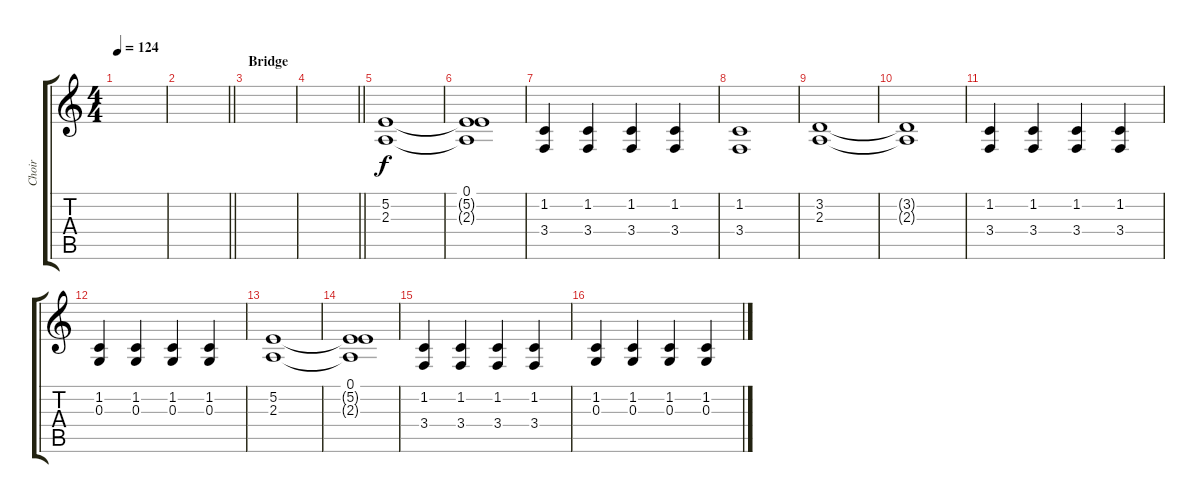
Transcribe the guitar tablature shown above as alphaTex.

\track ("Choir" "Choir") {instrument choiraahs}
\staff {score tabs}
\tuning (E4 B3 G3 D3 A2 E2) {hide}
\ts (4 4)
\tempo 124
\clef g2
\ks c
|
\barLineRight lightlight
|
\section ("" "Bridge")
|
\barLineRight lightlight
|
\section ("" "")
(5.2 2.3).1 |
(0.1 5.2{t} 2.3{t}).1 |
(1.2 3.4).4 (1.2 3.4).4 (1.2 3.4).4 (1.2 3.4).4 |
(1.2 3.4).1 |
(3.2 2.3).1 |
(3.2{t} 2.3{t}).1 |
(1.2 3.4).4 (1.2 3.4).4 (1.2 3.4).4 (1.2 3.4).4 |
(1.2 0.3).4 (1.2 0.3).4 (1.2 0.3).4 (1.2 0.3).4 |
(5.2 2.3).1 |
(0.1 5.2{t} 2.3{t}).1 |
(1.2 3.4).4 (1.2 3.4).4 (1.2 3.4).4 (1.2 3.4).4 |
(1.2 0.3).4 (1.2 0.3).4 (1.2 0.3).4 (1.2 0.3).4
